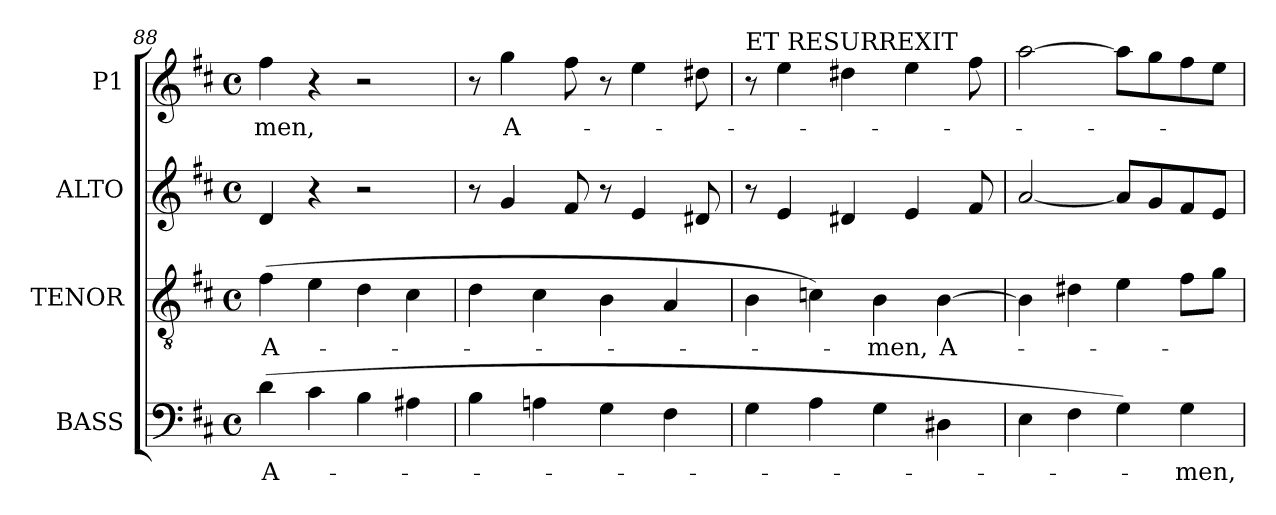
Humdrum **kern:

**kern	**text	**kern	**text	**kern	**kern	**text
*part4	*part4	*part3	*part3	*part2	*part1	*part1
*staff4	*staff4	*staff3	*staff3	*staff2	*staff1	*staff1
*I"BASS	*	*I"TENOR	*	*I"ALTO	*I"P1	*
!!LO:PB:g=z
*clefF4	*	*clefGv2	*	*clefG2	*clefG2	*
*	*	*ITrd7c12	*	*	*	*
*k[f#c#]	*	*k[f#c#]	*	*k[f#c#]	*k[f#c#]	*
*D:	*	*D:	*	*D:	*D:	*
*M4/4	*	*M4/4	*	*M4/4	*M4/4	*
*met(c)	*	*met(c)	*	*met(c)	*met(c)	*
=88	=88	=88	=88	=88	=88	=88
!	!LO:LY:b:color=#000000	!	!	!	!	!
!	!	!	!LO:LY:b:color=#000000	!	!	!
!	!	!	!	!	!	!LO:LY:b:color=#000000
(4di\	A-	(4F#i\	A-	4di/	4ff#i\	-men,
4c#i\	.	4Ei\	.	4r	4r	.
4Bi\	.	4Di\	.	2r	2r	.
4A#Xi\	.	4C#i\	.	.	.	.
=89	=89	=89	=89	=89	=89	=89
4Bi\	.	4Di\	.	8r	8r	.
!	!	!	!	!	!	!LO:LY:b:color=#000000
.	.	.	.	4gi/	4ggi\	A-
4Ani\	.	4C#i\	.	.	.	.
.	.	.	.	8f#i/	8ff#i\	.
4Gi\	.	4BBi\	.	8r	8r	.
.	.	.	.	4ei/	4eei\	.
4F#i\	.	4AAi/	.	.	.	.
.	.	.	.	8d#Xi/	8dd#Xi\	.
=90	=90	=90	=90	=90	=90	=90
!	!	!	!	!	!LO:TX:a:t=ET RESURREXIT	!
4Gi\	.	4BBi\	.	8r	8r	.
.	.	.	.	4ei/	4eei\	.
4Ai\	.	4Cni\)	.	.	.	.
.	.	.	.	4d#Xi/	4dd#Xi\	.
!	!	!	!LO:LY:b:color=#000000	!	!	!
4Gi\	.	4BBi\	-men,	.	.	.
.	.	.	.	4ei/	4eei\	.
!	!	!	!LO:LY:b:color=#000000	!	!	!
4D#Xi\	.	[4BBi\	A-	.	.	.
.	.	.	.	8f#i/	8ff#i\	.
=91	=91	=91	=91	=91	=91	=91
4Ei\	.	4BBi\]	.	[2ai/	[2aai\	.
4F#i\	.	4D#Xi\	.	.	.	.
4Gi\)	.	4Ei\	.	8ai/L]	8aai\L]	.
.	.	.	.	8gi/	8ggi\	.
!	!LO:LY:b:color=#000000	!	!	!	!	!
4Gi\	-men,	8F#i\L	.	8f#i/	8ff#i\	.
.	.	8Gi\J	.	8ei/J	8eei\J	.
=	=	=	=	=	=	=
*-	*-	*-	*-	*-	*-	*-
